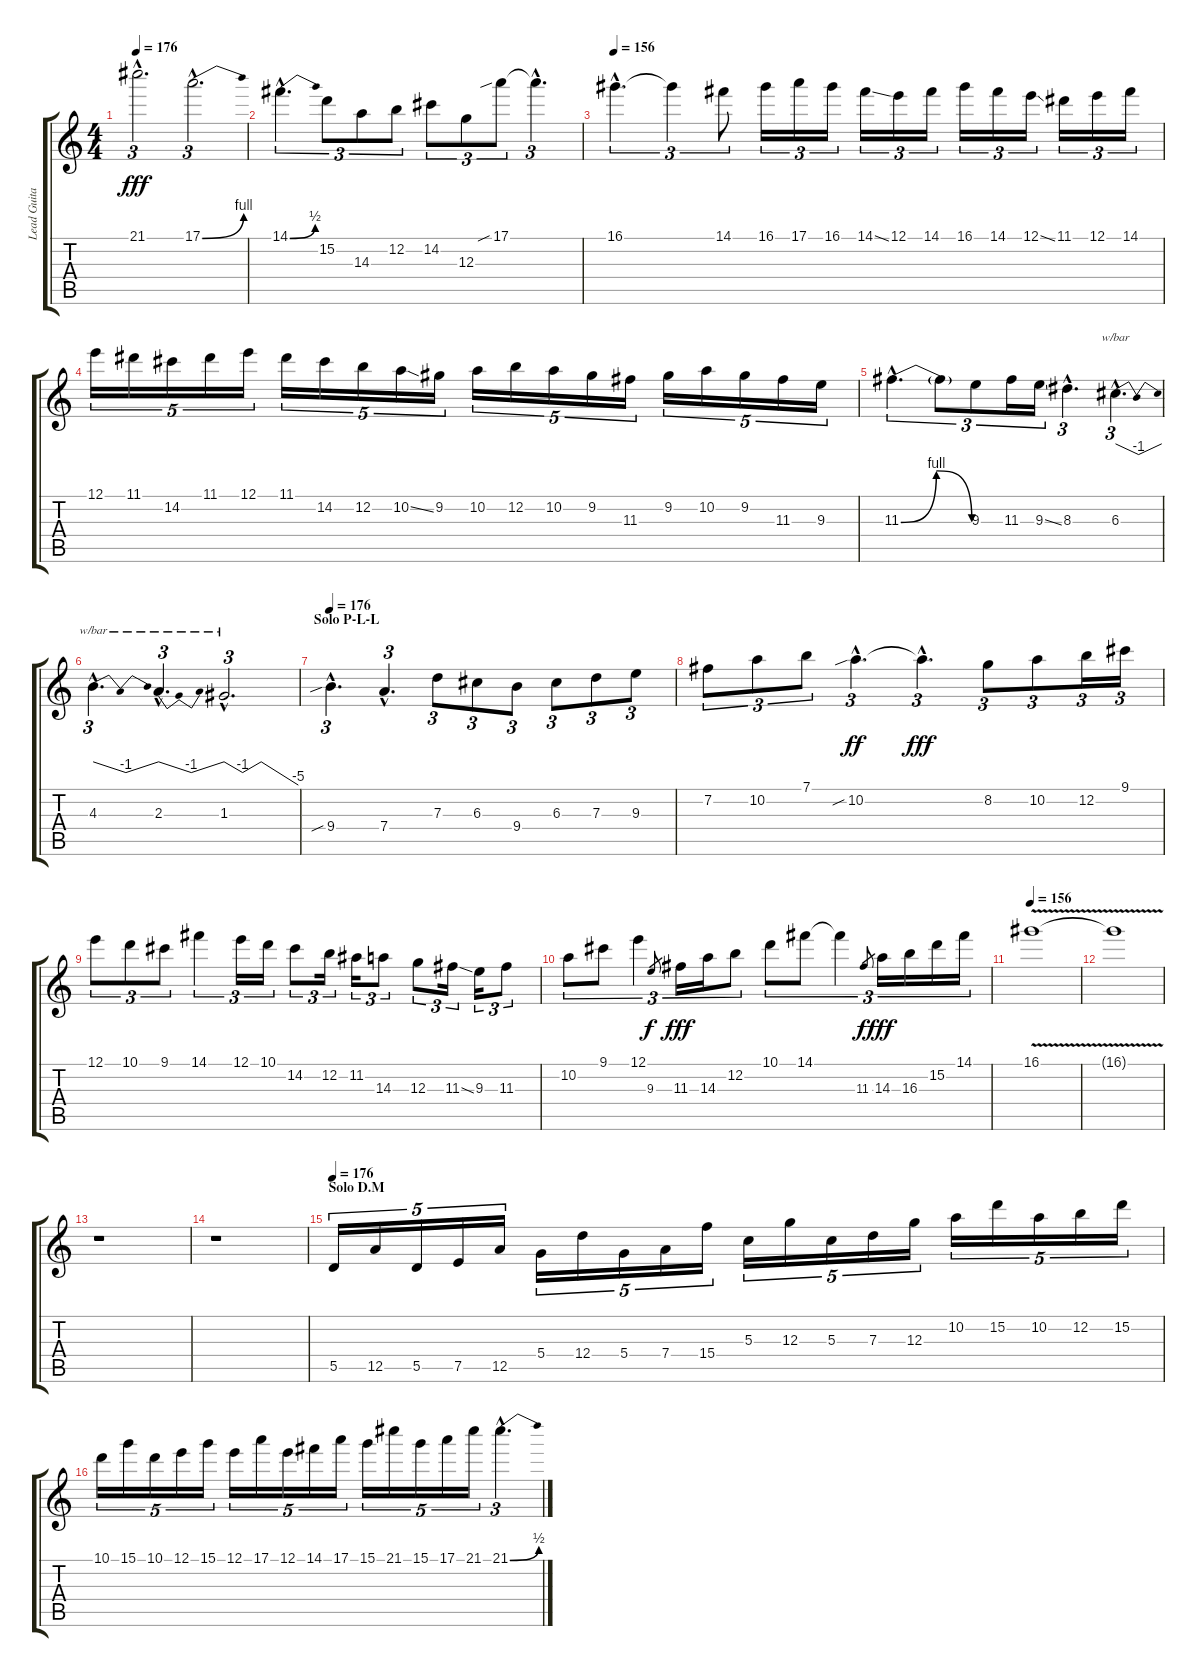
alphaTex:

\track ("Lead Guitar" "Lead Guita") {instrument distortionguitar}
\staff {score tabs}
\tuning (E4 B3 G3 D3 A2 E2) {hide}
\ts (4 4)
\tempo 176
\clef g2
\ks c
21.1{hac}.2{d tu (3 2) dy fff} 17.1{be (bend 0 0 60 4) hac}.2{d tu (3 2)} |
14.1{be (bend 0 0 60 2) hac}.4{d tu (3 2)} 15.2.8{tu (3 2)} 14.3.8{tu (3 2)} 12.2.8{tu (3 2)} 14.2.8{tu (3 2)} 12.3.8{tu (3 2)} 17.1{sib}.8{tu (3 2)} 17.1{hac t}.4{d tu (3 2)} |
\tempo 156
16.1{hac}.4{d tu (3 2)} 16.1{t}.4{tu (3 2)} 14.1.8{tu (3 2)} 16.1.16{tu (3 2)} 17.1.16{tu (3 2)} 16.1.16{tu (3 2)} 14.1{ss}.16{tu (3 2)} 12.1.16{tu (3 2)} 14.1.16{tu (3 2)} 16.1.16{tu (3 2)} 14.1.16{tu (3 2)} 12.1{ss}.16{tu (3 2)} 11.1.16{tu (3 2)} 12.1.16{tu (3 2)} 14.1.16{tu (3 2)} |
12.1.16{tu (5 4)} 11.1.16{tu (5 4)} 14.2.16{tu (5 4)} 11.1.16{tu (5 4)} 12.1.16{tu (5 4)} 11.1.16{tu (5 4)} 14.2.16{tu (5 4)} 12.2.16{tu (5 4)} 10.2{ss}.16{tu (5 4)} 9.2.16{tu (5 4)} 10.2.16{tu (5 4)} 12.2.16{tu (5 4)} 10.2.16{tu (5 4)} 9.2.16{tu (5 4)} 11.3.16{tu (5 4)} 9.2.16{tu (5 4)} 10.2.16{tu (5 4)} 9.2.16{tu (5 4)} 11.3.16{tu (5 4)} 9.3.16{tu (5 4)} |
11.3{be (bendrelease 0 0 30 4 30 4 60 0) hac}.4{d tu (3 2)} 11.3{t}.8{tu (3 2)} 9.3.8{tu (3 2)} 11.3.16{tu (3 2)} 9.3{ss}.16{tu (3 2)} 8.3{hac}.4{d tu (3 2)} 6.3{hac}.4{d tu (3 2) tbe (dip default 0 0 30 -4 60 0)} |
4.3{hac}.4{d tu (3 2) tbe (dip default 0 0 30 -4 60 0)} 2.3{hac}.4{d tu (3 2) tbe (dip default 0 0 30 -4 60 0)} 1.3{hac}.2{d tu (3 2) tbe (custom default 0 0 15 -4 30 0 60 -20)} |
\section ("" "Solo P-L-L")
\tempo 176
9.4{sib hac}.4{d tu (3 2)} 7.4{hac}.4{d tu (3 2)} 7.3.8{tu (3 2)} 6.3.8{tu (3 2)} 9.4.8{tu (3 2)} 6.3.8{tu (3 2)} 7.3.8{tu (3 2)} 9.3.8{tu (3 2)} |
7.2.8{tu (3 2)} 10.2.8{tu (3 2)} 7.1.8{tu (3 2)} 10.2{sib hac}.4{d tu (3 2) dy ff} 10.2{hac t}.4{d tu (3 2) dy fff} 8.2.8{tu (3 2)} 10.2.8{tu (3 2)} 12.2.16{tu (3 2)} 9.1.16{tu (3 2)} |
12.1.8{tu (3 2)} 10.1.8{tu (3 2)} 9.1.8{tu (3 2)} 14.1.4{tu (3 2)} 12.1.16{tu (3 2)} 10.1.16{tu (3 2)} 14.2.8{tu (3 2)} 12.2.16{tu (3 2)} 11.2.16{tu (3 2)} 14.3.8{tu (3 2)} 12.3.8{tu (3 2)} 11.3{ss}.16{tu (3 2)} 9.3.16{tu (3 2)} 11.3.8{tu (3 2)} |
10.2.8{tu (3 2)} 9.1.8{tu (3 2)} 12.1.4{tu (3 2)} 9.3.8{gr dy f} 11.3.16{tu (3 2) dy fff} 14.3.16{tu (3 2)} 12.2.8{tu (3 2)} 10.1.8{tu (3 2)} 14.1.8{tu (3 2)} 14.1{t}.4{tu (3 2)} 11.3.8{gr dy f} 14.3.16{tu (3 2) dy fff} 16.3.16{tu (3 2)} 15.2.16{tu (3 2)} 14.1.16{tu (3 2)} |
\tempo 156
16.1{v}.1 |
16.1{t}.1 |
r.1 |
r.1 |
\section ("" "Solo D.M")
\tempo 176
5.5.16{tu (5 4)} 12.5.16{tu (5 4)} 5.5.16{tu (5 4)} 7.5.16{tu (5 4)} 12.5.16{tu (5 4)} 5.4.16{tu (5 4)} 12.4.16{tu (5 4)} 5.4.16{tu (5 4)} 7.4.16{tu (5 4)} 15.4.16{tu (5 4)} 5.3.16{tu (5 4)} 12.3.16{tu (5 4)} 5.3.16{tu (5 4)} 7.3.16{tu (5 4)} 12.3.16{tu (5 4)} 10.2.16{tu (5 4)} 15.2.16{tu (5 4)} 10.2.16{tu (5 4)} 12.2.16{tu (5 4)} 15.2.16{tu (5 4)} |
10.1.16{tu (5 4)} 15.1.16{tu (5 4)} 10.1.16{tu (5 4)} 12.1.16{tu (5 4)} 15.1.16{tu (5 4)} 12.1.16{tu (5 4)} 17.1.16{tu (5 4)} 12.1.16{tu (5 4)} 14.1.16{tu (5 4)} 17.1.16{tu (5 4)} 15.1.16{tu (5 4)} 21.1.16{tu (5 4)} 15.1.16{tu (5 4)} 17.1.16{tu (5 4)} 21.1.16{tu (5 4)} 21.1{be (bend 0 0 60 2) hac}.4{d tu (3 2)}
